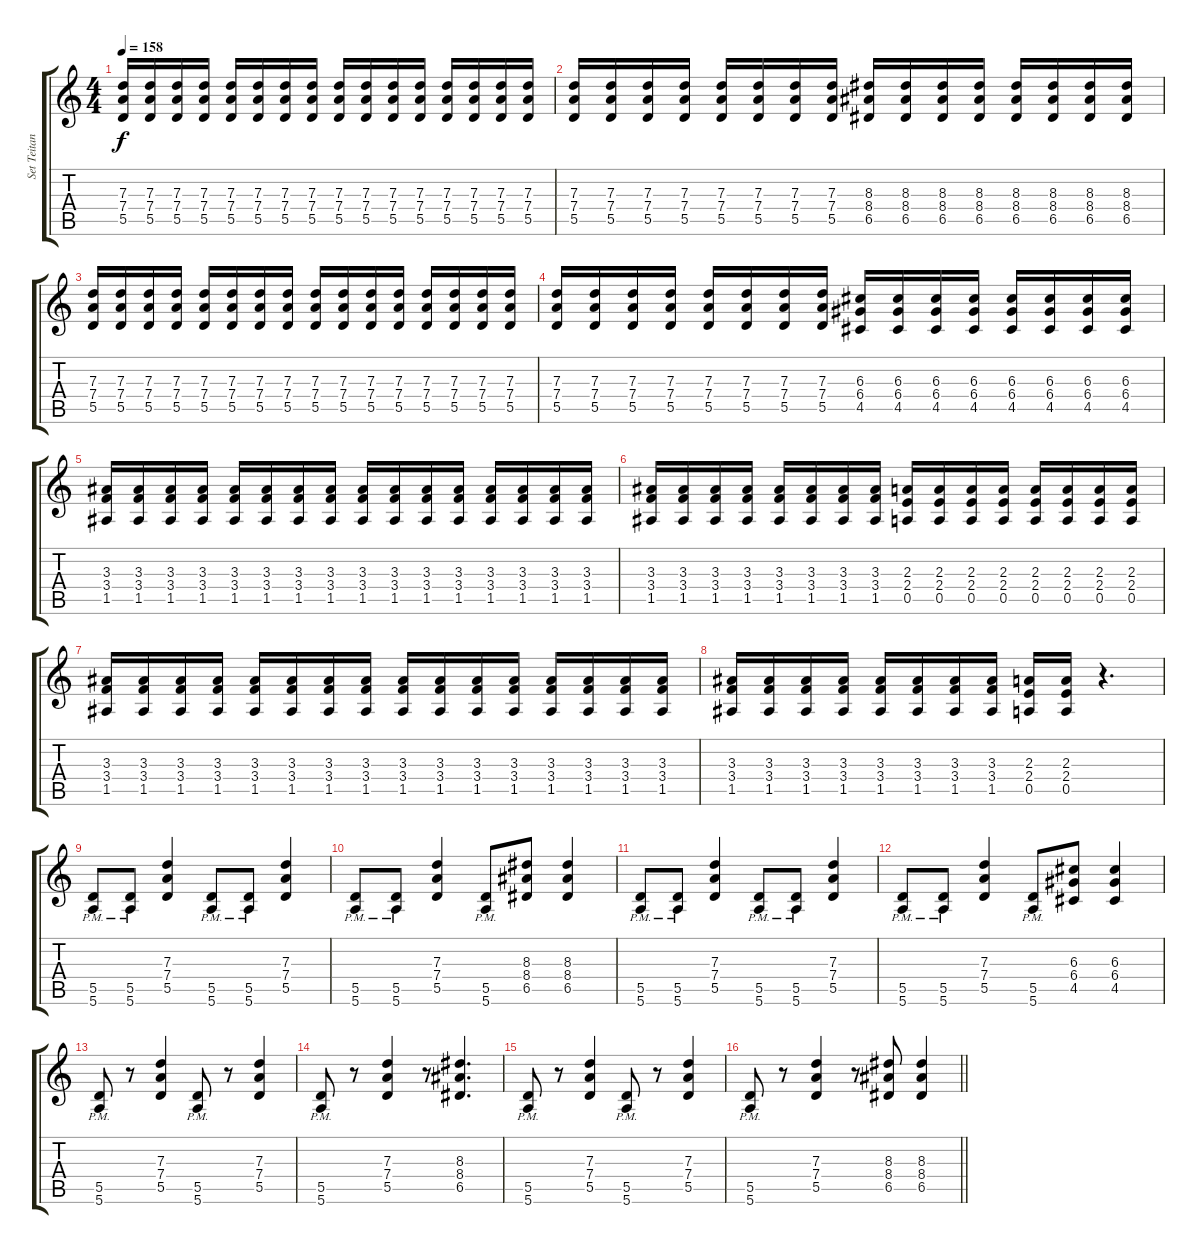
\track ("Set Teitan" "Set Teitan") {instrument distortionguitar}
\staff {score tabs}
\tuning (E4 B3 G3 D3 A2 E2) {hide}
\ts (4 4)
\tempo 158
\clef g2
\ks c
(7.3 7.4 5.5).16{dy f} (7.3 7.4 5.5).16 (7.3 7.4 5.5).16 (7.3 7.4 5.5).16 (7.3 7.4 5.5).16 (7.3 7.4 5.5).16 (7.3 7.4 5.5).16 (7.3 7.4 5.5).16 (7.3 7.4 5.5).16 (7.3 7.4 5.5).16 (7.3 7.4 5.5).16 (7.3 7.4 5.5).16 (7.3 7.4 5.5).16 (7.3 7.4 5.5).16 (7.3 7.4 5.5).16 (7.3 7.4 5.5).16 |
(7.3 7.4 5.5).16 (7.3 7.4 5.5).16 (7.3 7.4 5.5).16 (7.3 7.4 5.5).16 (7.3 7.4 5.5).16 (7.3 7.4 5.5).16 (7.3 7.4 5.5).16 (7.3 7.4 5.5).16 (8.3 8.4 6.5).16 (8.3 8.4 6.5).16 (8.3 8.4 6.5).16 (8.3 8.4 6.5).16 (8.3 8.4 6.5).16 (8.3 8.4 6.5).16 (8.3 8.4 6.5).16 (8.3 8.4 6.5).16 |
(7.3 7.4 5.5).16 (7.3 7.4 5.5).16 (7.3 7.4 5.5).16 (7.3 7.4 5.5).16 (7.3 7.4 5.5).16 (7.3 7.4 5.5).16 (7.3 7.4 5.5).16 (7.3 7.4 5.5).16 (7.3 7.4 5.5).16 (7.3 7.4 5.5).16 (7.3 7.4 5.5).16 (7.3 7.4 5.5).16 (7.3 7.4 5.5).16 (7.3 7.4 5.5).16 (7.3 7.4 5.5).16 (7.3 7.4 5.5).16 |
(7.3 7.4 5.5).16 (7.3 7.4 5.5).16 (7.3 7.4 5.5).16 (7.3 7.4 5.5).16 (7.3 7.4 5.5).16 (7.3 7.4 5.5).16 (7.3 7.4 5.5).16 (7.3 7.4 5.5).16 (6.3 6.4 4.5).16 (6.3 6.4 4.5).16 (6.3 6.4 4.5).16 (6.3 6.4 4.5).16 (6.3 6.4 4.5).16 (6.3 6.4 4.5).16 (6.3 6.4 4.5).16 (6.3 6.4 4.5).16 |
(3.3 3.4 1.5).16 (3.3 3.4 1.5).16 (3.3 3.4 1.5).16 (3.3 3.4 1.5).16 (3.3 3.4 1.5).16 (3.3 3.4 1.5).16 (3.3 3.4 1.5).16 (3.3 3.4 1.5).16 (3.3 3.4 1.5).16 (3.3 3.4 1.5).16 (3.3 3.4 1.5).16 (3.3 3.4 1.5).16 (3.3 3.4 1.5).16 (3.3 3.4 1.5).16 (3.3 3.4 1.5).16 (3.3 3.4 1.5).16 |
(3.3 3.4 1.5).16 (3.3 3.4 1.5).16 (3.3 3.4 1.5).16 (3.3 3.4 1.5).16 (3.3 3.4 1.5).16 (3.3 3.4 1.5).16 (3.3 3.4 1.5).16 (3.3 3.4 1.5).16 (2.3 2.4 0.5).16 (2.3 2.4 0.5).16 (2.3 2.4 0.5).16 (2.3 2.4 0.5).16 (2.3 2.4 0.5).16 (2.3 2.4 0.5).16 (2.3 2.4 0.5).16 (2.3 2.4 0.5).16 |
(3.3 3.4 1.5).16 (3.3 3.4 1.5).16 (3.3 3.4 1.5).16 (3.3 3.4 1.5).16 (3.3 3.4 1.5).16 (3.3 3.4 1.5).16 (3.3 3.4 1.5).16 (3.3 3.4 1.5).16 (3.3 3.4 1.5).16 (3.3 3.4 1.5).16 (3.3 3.4 1.5).16 (3.3 3.4 1.5).16 (3.3 3.4 1.5).16 (3.3 3.4 1.5).16 (3.3 3.4 1.5).16 (3.3 3.4 1.5).16 |
(3.3 3.4 1.5).16 (3.3 3.4 1.5).16 (3.3 3.4 1.5).16 (3.3 3.4 1.5).16 (3.3 3.4 1.5).16 (3.3 3.4 1.5).16 (3.3 3.4 1.5).16 (3.3 3.4 1.5).16 (2.3 2.4 0.5).16 (2.3 2.4 0.5).16 r.4{d} |
(5.5{pm} 5.6{pm}).8 (5.5{pm} 5.6{pm}).8 (7.3 7.4 5.5).4 (5.5{pm} 5.6{pm}).8 (5.5{pm} 5.6{pm}).8 (7.3 7.4 5.5).4 |
(5.5{pm} 5.6{pm}).8 (5.5{pm} 5.6{pm}).8 (7.3 7.4 5.5).4 (5.5{pm} 5.6{pm}).8 (8.3 8.4 6.5).8 (8.3 8.4 6.5).4 |
(5.5{pm} 5.6{pm}).8 (5.5{pm} 5.6{pm}).8 (7.3 7.4 5.5).4 (5.5{pm} 5.6{pm}).8 (5.5{pm} 5.6{pm}).8 (7.3 7.4 5.5).4 |
(5.5{pm} 5.6{pm}).8 (5.5{pm} 5.6{pm}).8 (7.3 7.4 5.5).4 (5.5{pm} 5.6{pm}).8 (6.3 6.4 4.5).8 (6.3 6.4 4.5).4 |
(5.5{pm} 5.6{pm}).8 r.8 (7.3 7.4 5.5).4 (5.5{pm} 5.6{pm}).8 r.8 (7.3 7.4 5.5).4 |
(5.5{pm} 5.6{pm}).8 r.8 (7.3 7.4 5.5).4 r.8 (8.3 8.4 6.5).4{d} |
(5.5{pm} 5.6{pm}).8 r.8 (7.3 7.4 5.5).4 (5.5{pm} 5.6{pm}).8 r.8 (7.3 7.4 5.5).4 |
\barLineRight lightlight
(5.5{pm} 5.6{pm}).8 r.8 (7.3 7.4 5.5).4 r.8 (8.3 8.4 6.5).8 (8.3 8.4 6.5).4
